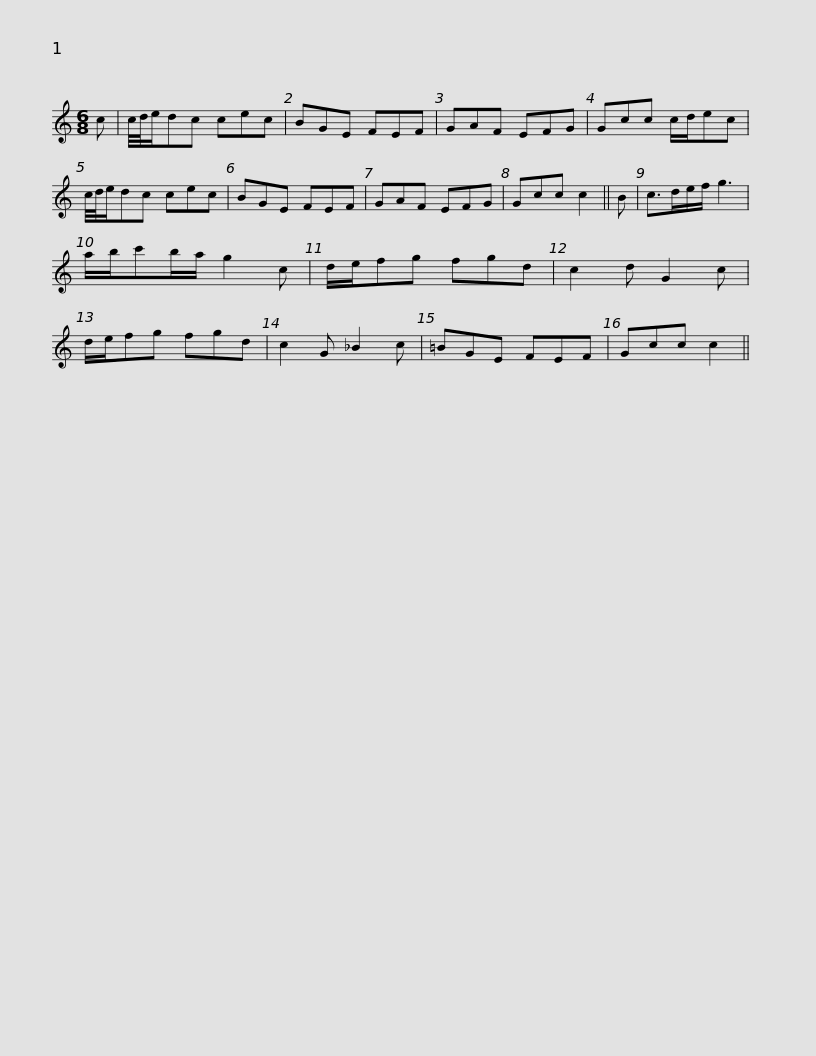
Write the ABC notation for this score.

X:1
L:1/8
M:6/8
I:linebreak $
K:C
V:1 treble
V:1
 c | c/4d/4e/dc cec | BGE FEF | GAF EFG | Gcc c/d/ec | %5
 c/4d/4e/dc cec | BGE FEF |$ GAF EFG | Gcc c2 || B | %10
 c>de/f/ g3 | a/b/c'b/a/ g2 c | d/e/fg fgd | c2 d G2 c | d/e/fg fgd |$ %15
 c2 G _B2 c | =BGE FEF | Gcc c2 || %18
